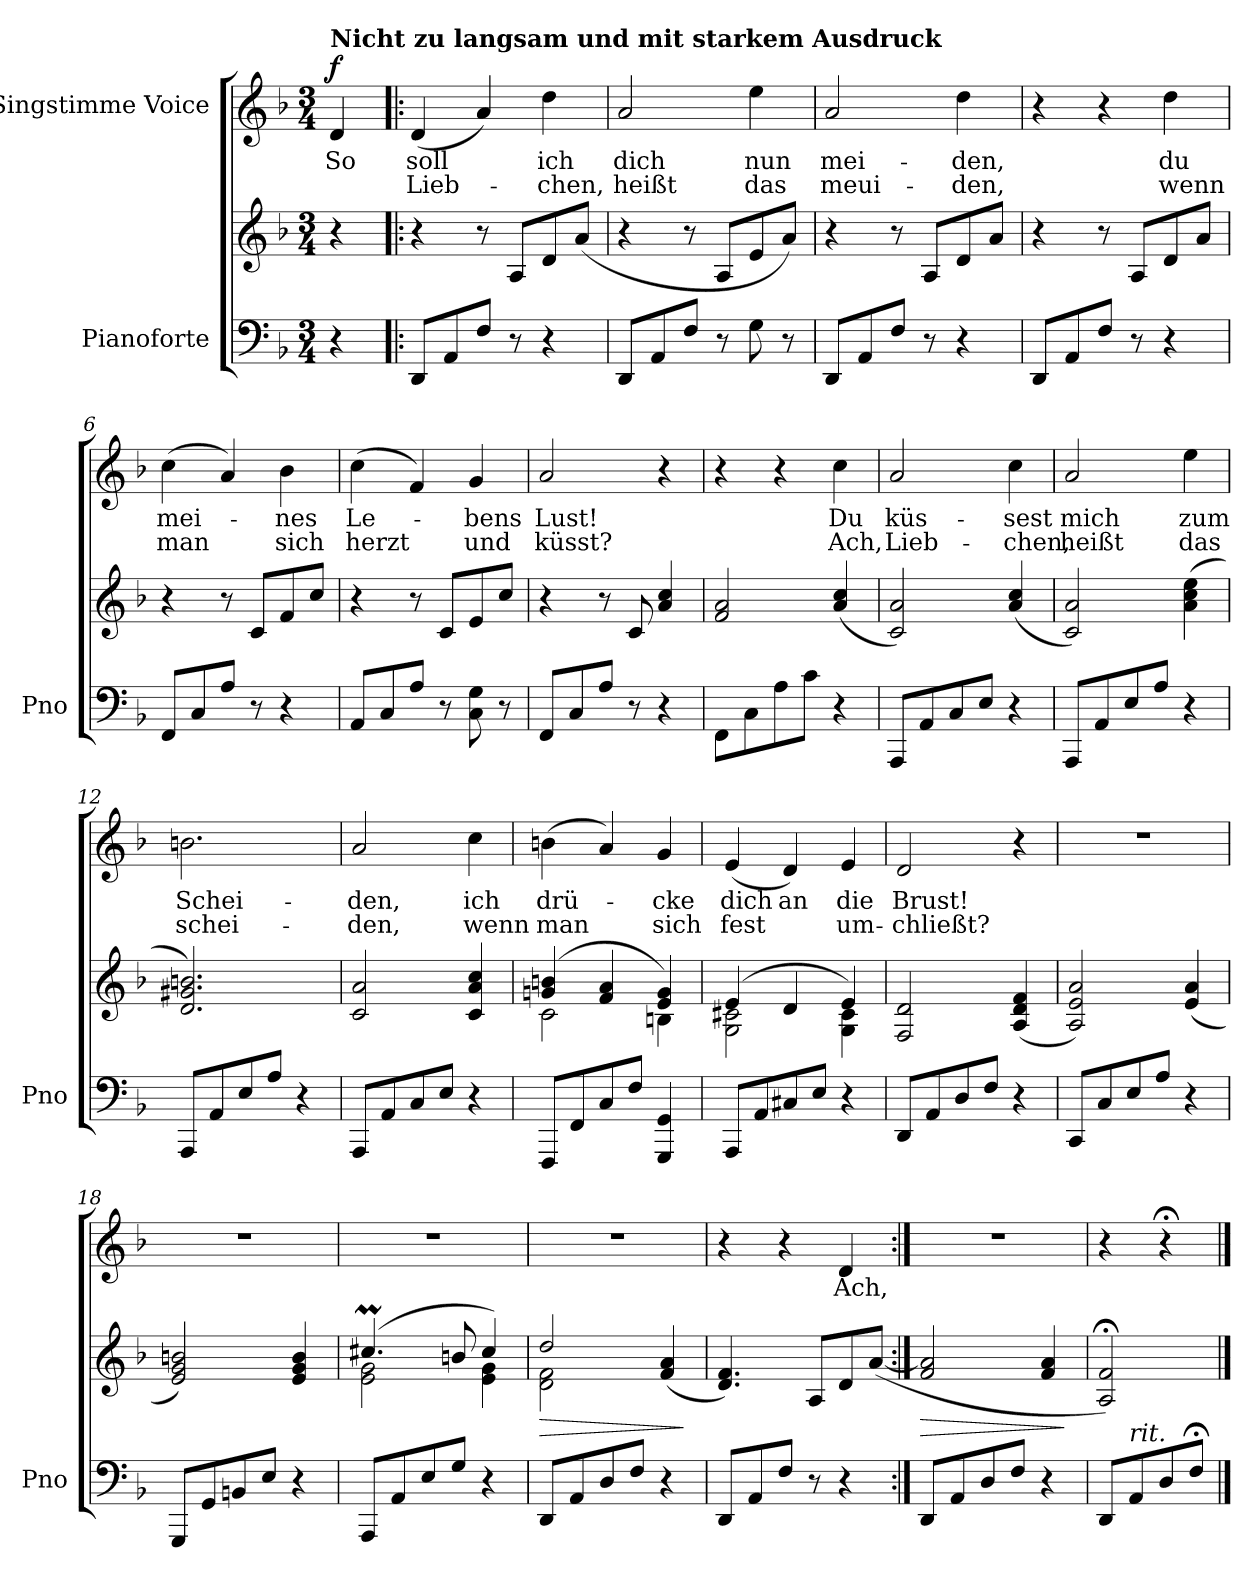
**kern	**kern	**dynam	**kern	**text	**text	**dynam
*part2	*part2	*part2	*part1	*part1	*part1	*part1
*staff3	*staff2	*staff2/3	*staff1	*staff1	*staff1	*staff1
*I"Pianoforte	*	*	*I"Singstimme Voice	*	*	*
*I'Pno	*	*	*	*	*	*
*clefF4	*clefG2	*	*clefG2	*	*	*
*k[b-]	*k[b-]	*	*k[b-]	*	*	*
*M3/4	*M3/4	*	*M3/4	*	*	*
=1	=1	=1	=1	=1	=1	=1
!	!	!	!LO:TX:a:B:t=Nicht zu langsam und mit starkem Ausdruck	!	!	!
!	!	!	!	!	!	!LO:DY:b
4r	4r	.	4d/	So	.	f
=2!|:	=2!|:	=2!|:	=2!|:	=2!|:	=2!|:	=2!|:
*	*^	*	*	*	*	*
(8DD/L	4r	8ryy	.	(4d/	soll	Lieb-	.
!	!	!	!LO:DY:b	!	!	!	!
!	!	!	!LO:DY:n=1:b	!	!	!	!
8AA/	.	2ryy	other-dynamics f	.	.	.	.
8F/J	8r	.	.	4a/)	.	.	.
8r	8A/L	.	.	.	.	.	.
4r	8d/	.	.	4dd\	ich	-chen,	.
.	(8a/J	8ryy	.	.	.	.	.
*	*v	*v	*	*	*	*	*
=3	=3	=3	=3	=3	=3	=3
(8DD/L	4r	.	2a/	dich	heißt	.
8AA/	.	.	.	.	.	.
8F/J	8r	.	.	.	.	.
8r	8A/L	.	.	.	.	.
8G\	8e/	.	4ee\	nun	das	.
8r	8a/J)	.	.	.	.	.
=4	=4	=4	=4	=4	=4	=4
(8DD/L	4r	.	2a/	mei-	meui-	.
8AA/	.	.	.	.	.	.
8F/J	8r	.	.	.	.	.
8r	8A/L	.	.	.	.	.
4r	8d/	.	4dd\	-den,	-den,	.
.	8a/J)	.	.	.	.	.
=5	=5	=5	=5	=5	=5	=5
(8DD/L	4r	.	4r	.	.	.
8AA/	.	.	.	.	.	.
8F/J	8r	.	4r	.	.	.
8r	8A/L	.	.	.	.	.
4r	8d/	.	4dd\	du	wenn	.
.	8a/J)	.	.	.	.	.
=6	=6	=6	=6	=6	=6	=6
(8FF/L	4r	.	(4cc\	mei-	man	.
8C/	.	.	.	.	.	.
8A/J	8r	.	4a/)	.	.	.
8r	8c/L	.	.	.	.	.
4r	8f/	.	4b-\	-nes	sich	.
.	8cc/J)	.	.	.	.	.
=7	=7	=7	=7	=7	=7	=7
(8AA/L	4r	.	(4cc\	Le-	herzt	.
8C/	.	.	.	.	.	.
8A/J	8r	.	4f/)	.	.	.
8r	8c/L	.	.	.	.	.
8C\ 8G\	8e/	.	4g/	-bens	und	.
8r	8cc/J)	.	.	.	.	.
=8	=8	=8	=8	=8	=8	=8
8FF/L	4r	.	2a/	Lust!	küsst?	.
8C/	.	.	.	.	.	.
8A/J	8r	.	.	.	.	.
8r	8c/	.	.	.	.	.
4r	4a/ 4cc/	.	4r	.	.	.
=9	=9	=9	=9	=9	=9	=9
8FF\L	2f/ 2a/)	.	4r	.	.	.
8C\	.	.	.	.	.	.
8A\	.	.	4r	.	.	.
8c\J	.	.	.	.	.	.
4r	(4a/ 4cc/	.	4cc\	Du	Ach,	.
=10	=10	=10	=10	=10	=10	=10
8AAA/L	2c/ 2a/)	.	2a/	küs-	Lieb-	.
8AA/	.	.	.	.	.	.
8C/	.	.	.	.	.	.
8E/J	.	.	.	.	.	.
4r	(4a/ 4cc/	.	4cc\	-sest	-chen,	.
=11	=11	=11	=11	=11	=11	=11
8AAA/L	2c/ 2a/)	.	2a/	mich	heißt	.
8AA/	.	.	.	.	.	.
8E/	.	.	.	.	.	.
8A/J	.	.	.	.	.	.
4r	(4a\ 4cc\ 4ee\	.	4ee\	zum	das	.
=12	=12	=12	=12	=12	=12	=12
8AAA/L	2.d/ 2.g#X/ 2.bn/)	.	2.bn\	Schei-	schei-	.
8AA/	.	.	.	.	.	.
8E/	.	.	.	.	.	.
8A/J	.	.	.	.	.	.
4r	.	.	.	.	.	.
=13	=13	=13	=13	=13	=13	=13
8AAA/L	2c/ 2a/	.	2a/	-den,	-den,	.
8AA/	.	.	.	.	.	.
8C/	.	.	.	.	.	.
8E/J	.	.	.	.	.	.
4r	4c/ 4a/ 4cc/	.	4cc\	ich	wenn	.
=14	=14	=14	=14	=14	=14	=14
*	*^	*	*	*	*	*
8FFF/L	(4gn/ 4bn/	2c\	.	(4bn\	drü-	man	.
8FF/	.	.	.	.	.	.	.
8C/	4f/ 4a/	.	.	4a/)	.	.	.
8F/J	.	.	.	.	.	.	.
4GGG/ 4GG/	4e/ 4g/)	4Bn\	.	4g/	-cke	sich	.
=15	=15	=15	=15	=15	=15	=15	=15
8AAA/L	(4e/	2G\ 2c#X\	.	(4e/	dich	fest	.
8AA/	.	.	.	.	.	.	.
8C#X/	4d/	.	.	4d/)	an	.	.
8E/J	.	.	.	.	.	.	.
4r	4e/)	4G\ 4c#\	.	4e/	die	um-	.
*	*v	*v	*	*	*	*	*
=16	=16	=16	=16	=16	=16	=16
8DD/L	2F/ 2d/	.	2d/	Brust!	-chließt?	.
8AA/	.	.	.	.	.	.
8D/	.	.	.	.	.	.
8F/J	.	.	.	.	.	.
4r	(4A/ 4d/ 4f/	.	4r	.	.	.
=17	=17	=17	=17	=17	=17	=17
8CC/L	2A/ 2e/ 2a/)	.	2.r	.	.	.
8C/	.	.	.	.	.	.
8E/	.	.	.	.	.	.
8A/J	.	.	.	.	.	.
4r	(4e/ 4a/	.	.	.	.	.
=18	=18	=18	=18	=18	=18	=18
8GGG/L	2e/ 2g/ 2bn/)	.	2.r	.	.	.
8GG/	.	.	.	.	.	.
8BBn/	.	.	.	.	.	.
8E/J	.	.	.	.	.	.
4r	4e/ 4g/ 4b/	.	.	.	.	.
=19	=19	=19	=19	=19	=19	=19
*	*^	*	*	*	*	*
8AAA/L	(4.cc#Xm/	2e\ 2g\	.	2.r	.	.	.
8AA/	.	.	.	.	.	.	.
8E/	.	.	.	.	.	.	.
8G/J	8bn/	.	.	.	.	.	.
4r	4cc#/)	4e\ 4g\	.	.	.	.	.
=20	=20	=20	=20	=20	=20	=20	=20
!	!	!	!LO:HP:b	!	!	!	!
8DD/L	2dd/	2d\ 2f\	>	2.r	.	.	.
8AA/	.	.	.	.	.	.	.
8D/	.	.	.	.	.	.	.
8F/J	.	.	.	.	.	.	.
4r	(4f/ 4a/	4ryy	.	.	.	.	.
*	*v	*v	*	*	*	*	*
.	.	]	.	.	.	.
=21	=21	=21	=21	=21	=21	=21
(8DD/L	4.d/ 4.f/)	.	4r	.	.	.
8AA/	.	.	.	.	.	.
8F/J	.	.	4r	.	.	.
8r	8A/L	.	.	.	.	.
4r	8d/	.	4d/	Ach,	.	.
.	([8a/J	.	.	.	.	.
=22:|!	=22:|!	=22:|!	=22:|!	=22:|!	=22:|!	=22:|!
!	!	!LO:HP:b	!	!	!	!
8DD/L	2f/ 2a/]	>	2.r	.	.	.
8AA/	.	.	.	.	.	.
8D/	.	.	.	.	.	.
8F/J	.	.	.	.	.	.
4r	4f/ 4a/	.	.	.	.	.
.	.	]	.	.	.	.
=23	=23	=23	=23	=23	=23	=23
8DD/L	2A/;< 2f/;<)	.	4r	.	.	.
!LO:TX:a:i:t=rit.	!	!	!	!	!	!
8AA/	.	.	.	.	.	.
8D/	.	.	4r;<	.	.	.
8F;/J	.	.	.	.	.	.
==	==	==	==	==	==	==
*-	*-	*-	*-	*-	*-	*-
